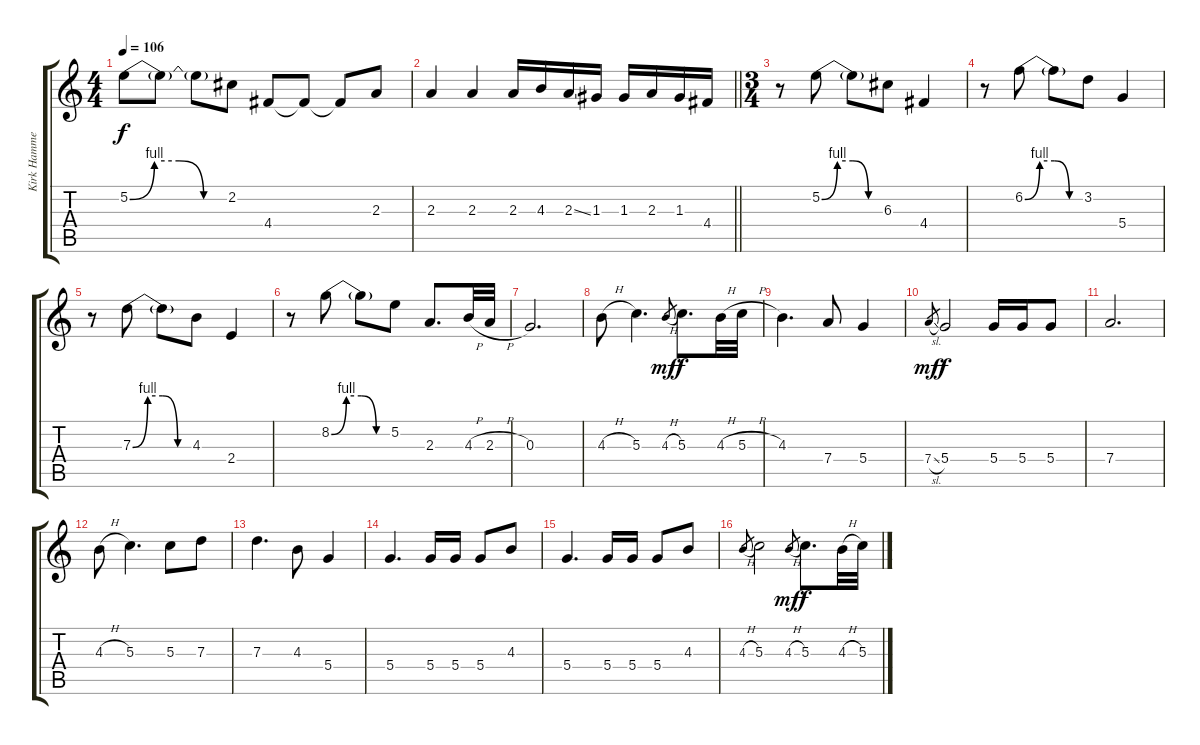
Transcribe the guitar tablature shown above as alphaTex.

\track ("Kirk Hammett" "Kirk Hamme") {instrument distortionguitar}
\staff {score tabs}
\tuning (E4 B3 G3 D3 A2 E2) {hide}
\ts (4 4)
\tempo 106
\clef g2
\ks c
5.2{be (custom 0 0 15 4 30 4 45 0 60 0)}.8{dy f} 5.2{t}.8 5.2{t}.8 2.2.8 4.4.8 4.4{t}.8 4.4{t}.8 2.3.8 |
\barLineRight lightlight
2.3.4 2.3.4 2.3.16 4.3.16 2.3{ss}.16 1.3.16 1.3.16 2.3.16 1.3.16 4.4.16 |
\ts (3 4)
r.8 5.2{be (custom 0 0 15 4 30 4 45 0 60 0)}.8 5.2{t}.8 6.3.8 4.4.4 |
r.8 6.2{be (custom 0 0 15 4 30 4 45 0 60 0)}.8 6.2{t}.8 3.2.8 5.4.4 |
r.8 7.3{be (custom 0 0 15 4 30 4 45 0 60 0)}.8 7.3{t}.8 4.3.8 2.4.4 |
r.8 8.2{be (custom 0 0 15 4 30 4 45 0 60 0)}.8 8.2{t}.8 5.2.8 2.3.8{d} 4.3{h}.32 2.3{h}.32 |
0.3.2{d} |
4.3{h}.8 5.3.4{d} 4.3{h}.8{gr dy mf} 5.3.8{d dy f} 4.3{h}.32 5.3{h}.32 |
4.3.4{d} 7.4.8 5.4.4 |
7.4{sl}.8{gr dy mf} 5.4.2{dy f} 5.4.16 5.4.16 5.4.8 |
7.4.2{d} |
4.3{h}.8 5.3.4{d} 5.3.8 7.3.8 |
7.3.4{d} 4.3.8 5.4.4 |
5.4.4{d} 5.4.16 5.4.16 5.4.8 4.3.8 |
5.4.4{d} 5.4.16 5.4.16 5.4.8 4.3.8 |
4.3{h}.8{gr} 5.3.2 4.3{h}.8{gr dy mf} 5.3.8{d dy f} 4.3{h}.32 5.3{h}.32
